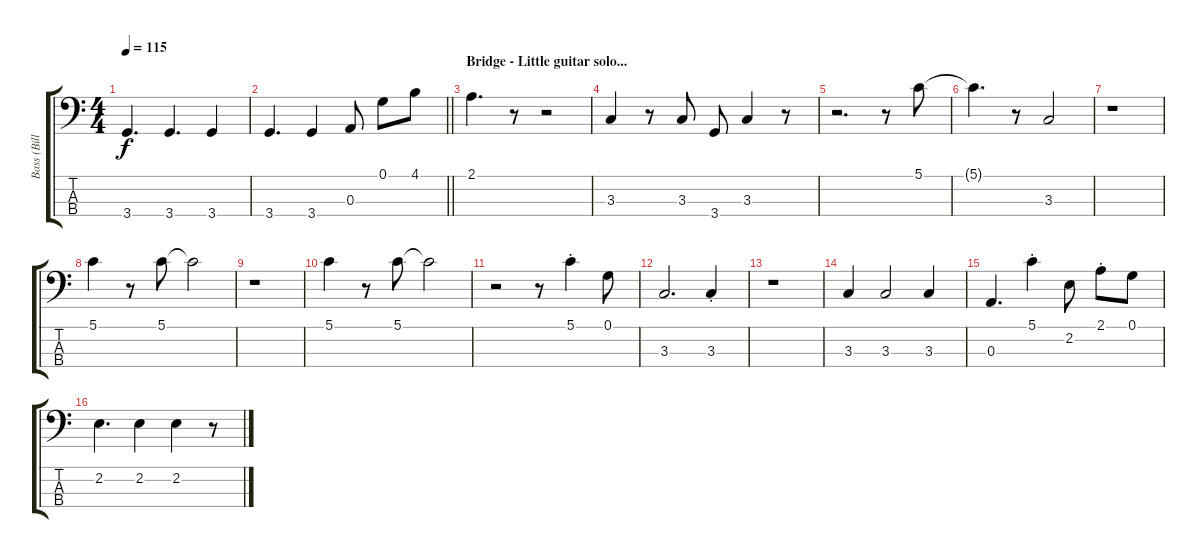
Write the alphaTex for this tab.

\track ("Bass (Bill)" "Bass (Bill") {instrument electricbassfinger}
\staff {score tabs}
\tuning (G2 D2 A1 E1) {hide}
\ts (4 4)
\tempo 115
\clef f4
\ks c
3.4.4{d dy f} 3.4.4{d} 3.4.4 |
\barLineRight lightlight
3.4.4{d} 3.4.4 0.3.8 0.1.8 4.1.8 |
\section ("" "Bridge - Little guitar solo...")
2.1.4{d} r.8 r.2 |
3.3.4 r.8 3.3.8 3.4.8 3.3.4 r.8 |
r.2{d} r.8 5.1.8 |
5.1{t}.4{d} r.8 3.3.2 |
r.1 |
5.1.4 r.8 5.1.8 5.1{t}.2 |
r.1 |
5.1.4 r.8 5.1.8 5.1{t}.2 |
r.2 r.8 5.1{st}.4 0.1.8 |
3.3.2{d} 3.3{st}.4 |
r.1 |
3.3.4 3.3.2 3.3.4 |
0.3.4{d} 5.1{st}.4 2.2.8 2.1{st}.8 0.1.8 |
2.2.4{d} 2.2.4 2.2.4 r.8
